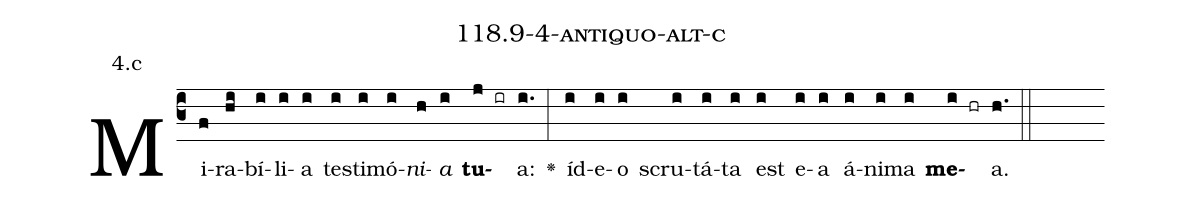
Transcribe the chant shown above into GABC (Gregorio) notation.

name: 118.9-4-antiquo-alt-c;
annotation: 4.c;
%%
(c3)Mi(f)ra(hi)bí(i)li(i)a(i) tes(i)ti(i)mó(i)<i>ni</i>(h)<i>a</i>(i) <b>tu</b>(j ir)a:(i.) <v>\greheightstar</v>(:) íd(i)e(i)o(i) scru(i)tá(i)ta(i) est(i) e(i)a(i) á(i)ni(i)ma(i) <b>me</b>(i hr)a.(h.) (::)


%E(i) u(i) o(i) u(i) a(i) e.(h.) (::)
